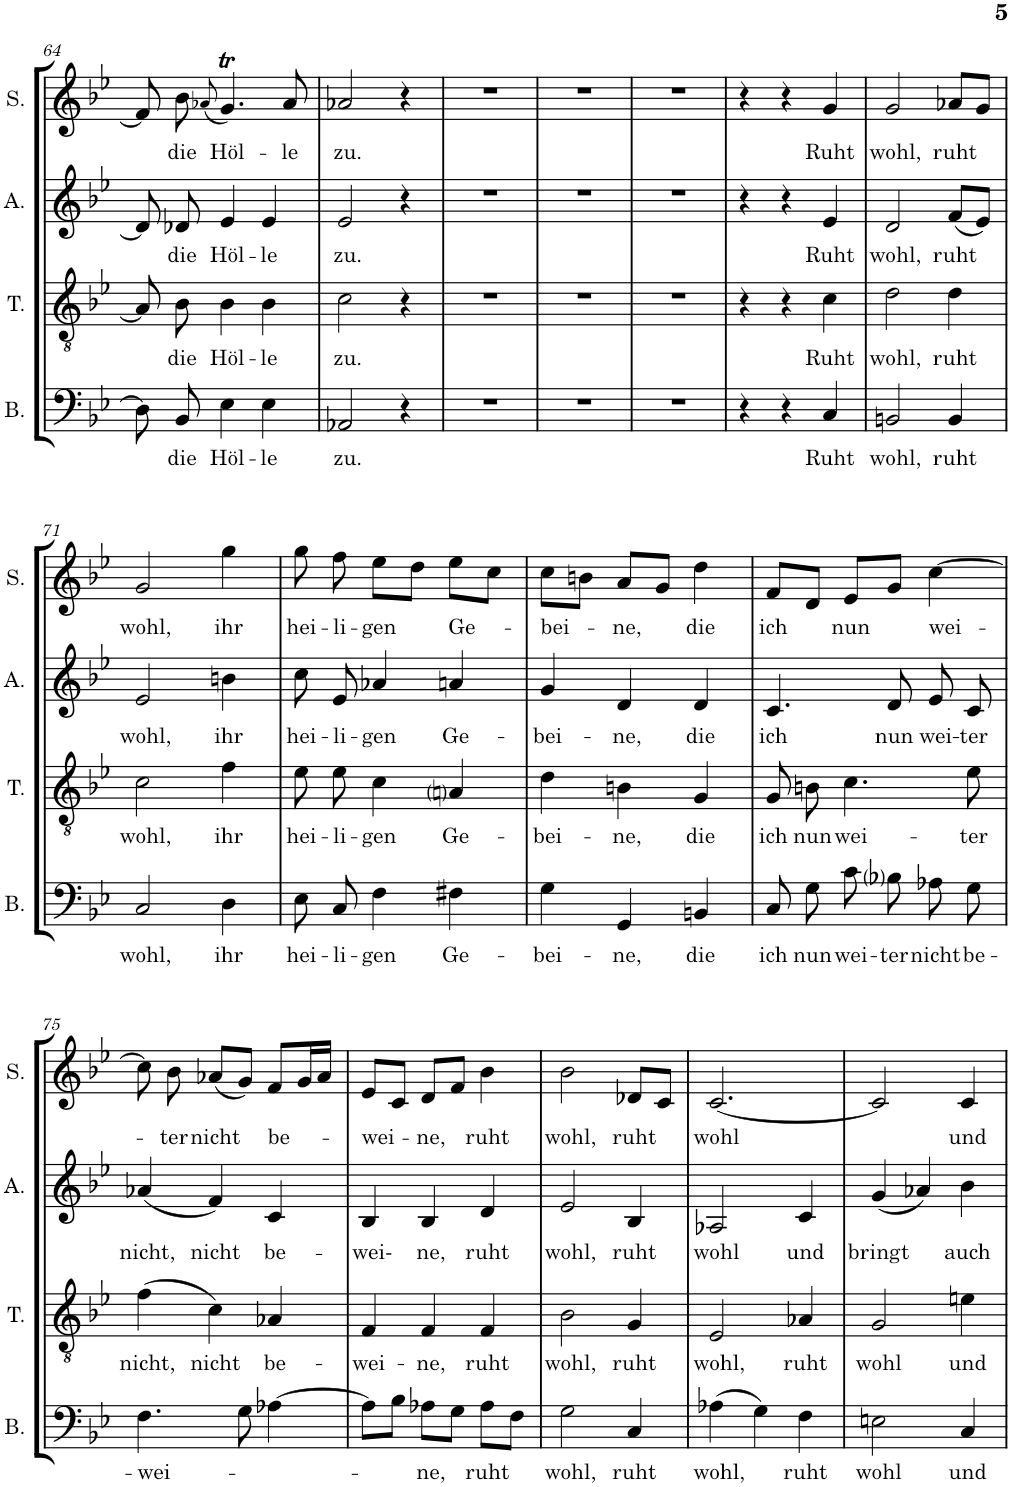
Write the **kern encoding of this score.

**kern	**text	**kern	**text	**kern	**text	**kern	**text
*part4	*part4	*part3	*part3	*part2	*part2	*part1	*part1
*staff4	*staff4	*staff3	*staff3	*staff2	*staff2	*staff1	*staff1
*I"Basso	*	*I"Tenore	*	*I"Alto	*	*I"Soprano	*
*I'B.	*	*I'T.	*	*I'A.	*	*I'S.	*
!!LO:PB:g=z
*clefF4	*	*clefGv2	*	*clefG2	*	*clefG2	*
*k[b-e-]	*	*k[b-e-]	*	*k[b-e-]	*	*k[b-e-]	*
*B-:	*	*B-:	*	*B-:	*	*B-:	*
*M3/4	*	*M3/4	*	*M3/4	*	*M3/4	*
=64	=64	=64	=64	=64	=64	=64	=64
8D-\]	.	8A-/L]	.	8d-/]	.	8f/]	.
!	!LO:LY:b	!	!LO:LY:b	!	!LO:LY:b	!	!LO:LY:b
8BB-/	die	8B-/J	die	8d-X/	die	8b-\	die
.	.	.	.	.	.	(<8qa-X/	.
!	!LO:LY:b	!	!LO:LY:b	!	!LO:LY:b	!	!LO:LY:b
4E-\	Höl-	4B-\	Höl-	4e-/	Höl-	4.gT/)	Höl-
!	!LO:LY:b	!	!LO:LY:b	!	!LO:LY:b	!	!
4E-\	-le	4B-\	-le	4e-/	-le	.	.
!	!	!	!	!	!	!	!LO:LY:b
.	.	.	.	.	.	8a-/	-le
=65	=65	=65	=65	=65	=65	=65	=65
!	!LO:LY:b	!	!LO:LY:b	!	!LO:LY:b	!	!LO:LY:b
2AA-X/	zu.	2c\	zu.	2e-/	zu.	2a-X/	zu.
4r	.	4r	.	4r	.	4r	.
=66	=66	=66	=66	=66	=66	=66	=66
2.r	.	2.r	.	2.r	.	2.r	.
=67	=67	=67	=67	=67	=67	=67	=67
2.r	.	2.r	.	2.r	.	2.r	.
=68	=68	=68	=68	=68	=68	=68	=68
2.r	.	2.r	.	2.r	.	2.r	.
=69	=69	=69	=69	=69	=69	=69	=69
4r	.	4r	.	4r	.	4r	.
4r	.	4r	.	4r	.	4r	.
!	!LO:LY:b	!	!LO:LY:b	!	!LO:LY:b	!	!LO:LY:b
4C/	Ruht	4c\	Ruht	4e-/	Ruht	4g/	Ruht
=70	=70	=70	=70	=70	=70	=70	=70
!	!LO:LY:b	!	!LO:LY:b	!	!LO:LY:b	!	!LO:LY:b
2BBn/	wohl,	2d\	wohl,	2d/	wohl,	2g/	wohl,
!	!LO:LY:b	!	!LO:LY:b	!	!LO:LY:b	!	!LO:LY:b
4BB/	ruht	4d\	ruht	(<8f/L	ruht	8a-X/L	ruht
.	.	.	.	8e-/J)	.	8g/J	.
!!LO:LB:g=z
=71	=71	=71	=71	=71	=71	=71	=71
!	!LO:LY:b	!	!LO:LY:b	!	!LO:LY:b	!	!LO:LY:b
2C/	wohl,	2c\	wohl,	2e-/	wohl,	2g/	wohl,
!	!LO:LY:b	!	!LO:LY:b	!	!LO:LY:b	!	!LO:LY:b
4D\	ihr	4f\	ihr	4bn\	ihr	4gg\	ihr
=72	=72	=72	=72	=72	=72	=72	=72
!	!LO:LY:b	!	!LO:LY:b	!	!LO:LY:b	!	!LO:LY:b
8E-\	hei-	8e-\L	hei-	8cc\	hei-	8gg\	hei-
!	!LO:LY:b	!	!LO:LY:b	!	!LO:LY:b	!	!LO:LY:b
8C/	-li-	8e-\J	-li-	8e-/	-li-	8ff\	-li-
!	!LO:LY:b	!	!LO:LY:b	!	!LO:LY:b	!	!LO:LY:b
4F\	-gen	4c\	-gen	4a-X/	-gen	8ee-\L	-gen
.	.	.	.	.	.	8dd\J	.
!	!LO:LY:b	!	!LO:LY:b	!	!LO:LY:b	!	!LO:LY:b
4F#X\	Ge-	4Ani/	Ge-	4an/	Ge-	8ee-\L	Ge-
.	.	.	.	.	.	8cc\J	.
=73	=73	=73	=73	=73	=73	=73	=73
!	!LO:LY:b	!	!LO:LY:b	!	!LO:LY:b	!	!LO:LY:b
4G\	-bei-	4d\	-bei-	4g/	-bei-	8cc\L	-bei-
.	.	.	.	.	.	8bn\J	.
!	!LO:LY:b	!	!LO:LY:b	!	!LO:LY:b	!	!LO:LY:b
4GG/	-ne,	4Bn\	-ne,	4d/	-ne,	8a/L	-ne,
.	.	.	.	.	.	8g/J	.
!	!LO:LY:b	!	!LO:LY:b	!	!LO:LY:b	!	!LO:LY:b
4BBn/	die	4G/	die	4d/	die	4dd\	die
=74	=74	=74	=74	=74	=74	=74	=74
!	!LO:LY:b	!	!LO:LY:b	!	!LO:LY:b	!	!LO:LY:b
8C/	ich	8G/L	ich	4.c/	ich	8f/L	ich
!	!LO:LY:b	!	!LO:LY:b	!	!	!	!
8G\	nun	8Bn/J	nun	.	.	8d/J	.
!	!LO:LY:b	!	!LO:LY:b	!	!	!	!LO:LY:b
8c\	wei-	4.c\	wei-	.	.	8e-/L	nun
!	!LO:LY:b	!	!	!	!LO:LY:b	!	!
8B-i\	-ter	.	.	8d/	nun	8g/J	.
!	!LO:LY:b	!	!	!	!LO:LY:b	!	!LO:LY:b
8A-X\	nicht	.	.	8e-/	wei-	[4cc\	wei-
!	!LO:LY:b	!	!LO:LY:b	!	!LO:LY:b	!	!
8G\	be-	8e-\	-ter	8c/	-ter	.	.
!!LO:LB:g=z
=75	=75	=75	=75	=75	=75	=75	=75
!	!LO:LY:b	!	!LO:LY:b	!	!LO:LY:b	!	!
4.F\	-wei-	(>4f\	nicht,	(<4a-X/	nicht,	8cc\]	.
!	!	!	!	!	!	!	!LO:LY:b
.	.	.	.	.	.	8b-\	-ter
!	!	!	!LO:LY:b	!	!LO:LY:b	!	!LO:LY:b
.	.	4c\)	nicht	4f/)	nicht	(<8a-X/L	nicht
8G\	.	.	.	.	.	8g/J)	.
!	!	!	!LO:LY:b	!	!LO:LY:b	!	!LO:LY:b
[4A-X\	.	4A-X/	be-	4c/	be-	8f/L	be-
.	.	.	.	.	.	16g/L	.
.	.	.	.	.	.	16a-/JJ	.
=76	=76	=76	=76	=76	=76	=76	=76
!	!	!	!LO:LY:b	!	!LO:LY:b	!	!LO:LY:b
8A-\L]	.	4F/	-wei-	4B-/	-wei-	8e-/L	-wei-
8B-\J	.	.	.	.	.	8c/J	.
!	!LO:LY:b	!	!LO:LY:b	!	!LO:LY:b	!	!LO:LY:b
8A-X\L	-ne,	4F/	-ne,	4B-/	ne,	8d/L	-ne,
8G\J	.	.	.	.	.	8f/J	.
!	!LO:LY:b	!	!LO:LY:b	!	!LO:LY:b	!	!LO:LY:b
8A-\L	ruht	4F/	ruht	4d/	ruht	4b-\	ruht
8F\J	.	.	.	.	.	.	.
=77	=77	=77	=77	=77	=77	=77	=77
!	!LO:LY:b	!	!LO:LY:b	!	!LO:LY:b	!	!LO:LY:b
2G\	wohl,	2B-\	wohl,	2e-/	wohl,	2b-\	wohl,
!	!LO:LY:b	!	!LO:LY:b	!	!LO:LY:b	!	!LO:LY:b
4C/	ruht	4G/	ruht	4B-/	ruht	8d-X/L	ruht
.	.	.	.	.	.	8c/J	.
=78	=78	=78	=78	=78	=78	=78	=78
!	!LO:LY:b	!	!LO:LY:b	!	!LO:LY:b	!	!LO:LY:b
(>4A-X\	wohl,	2E-/	wohl,	2A-X/	wohl	[2.c/	wohl
4G\)	.	.	.	.	.	.	.
!	!LO:LY:b	!	!LO:LY:b	!	!LO:LY:b	!	!
4F\	ruht	4A-X/	ruht	4c/	und	.	.
=79	=79	=79	=79	=79	=79	=79	=79
!	!LO:LY:b	!	!LO:LY:b	!	!LO:LY:b	!	!
2En\	wohl	2G/	wohl	(<4g/	bringt	2c/]	.
.	.	.	.	4a-X/)	.	.	.
!	!LO:LY:b	!	!LO:LY:b	!	!LO:LY:b	!	!LO:LY:b
4C/	und	4en\	und	4b-\	auch	4c/	und
=	=	=	=	=	=	=	=
*-	*-	*-	*-	*-	*-	*-	*-
